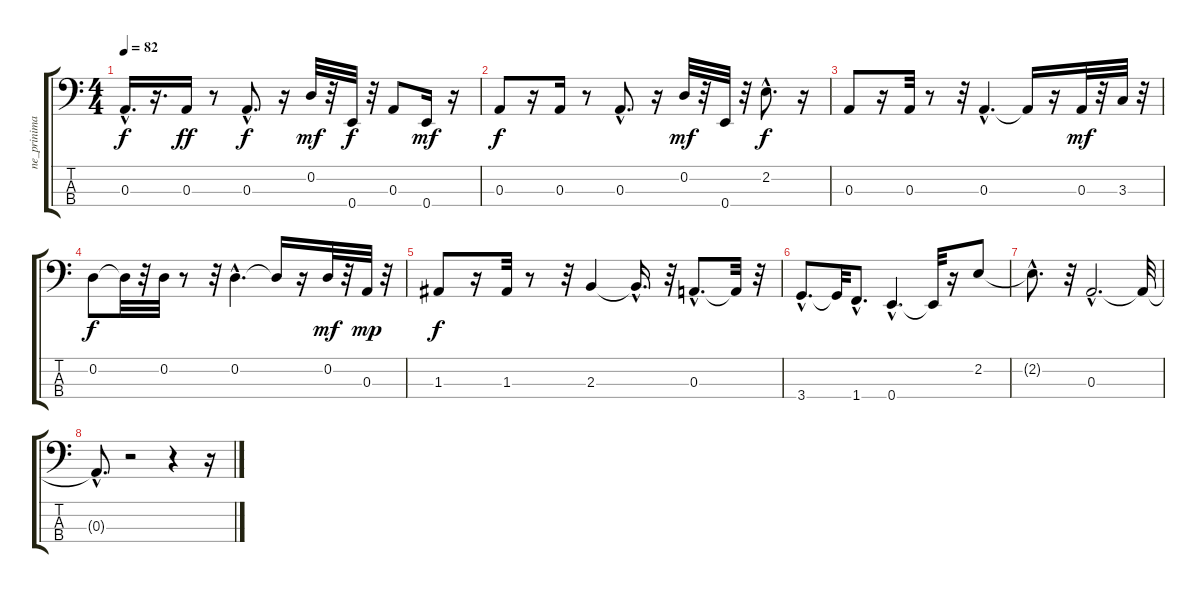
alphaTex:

\track ("ne_prinimai" "ne_prinima") {instrument fretlessbass}
\staff {score tabs}
\tuning (G2 D2 A1 E1) {hide}
\ts (4 4)
\tempo 82
\clef f4
\ks c
0.3{hac}.16{d dy f} r.16{d} 0.3.16{dy ff} r.8 0.3{hac}.8{d dy f} r.16 0.2.32{dy mf} r.32 0.4.32{dy f} r.32 0.3.8 0.4.16{dy mf} r.16 |
0.3.8{dy f} r.16 0.3.16 r.8 0.3{hac}.8{d} r.16 0.2.32{dy mf} r.32 0.4.32 r.32 2.2{hac}.8{d dy f} r.16 |
0.3.8 r.16 0.3.32 r.8 r.32 0.3{hac}.4{d} 0.3{t}.16 r.16 0.3.32{dy mf} r.32 3.3.32 r.32 |
0.2.8{dy f} 0.2{t}.32 r.32 0.2.32 r.8 r.32 0.2{hac}.4{d} 0.2{t}.16 r.16 0.2.32{dy mf} r.32 0.3.32{dy mp} r.32 |
1.3.8{dy f} r.16 1.3.32 r.8 r.32 2.3.4 2.3{hac t}.16{d} r.32 0.3{hac}.8{d} 0.3{t}.32 r.32 |
3.4{hac}.8{d} 3.4{t}.32 1.4{hac}.8{d} 0.4{hac}.4{d} 0.4{t}.32 r.16 2.2.8 |
2.2{hac t}.8{d} r.32 0.3{hac}.2{d} 0.3{t}.32 |
0.3{hac t}.8{d} r.2 r.4 r.16
